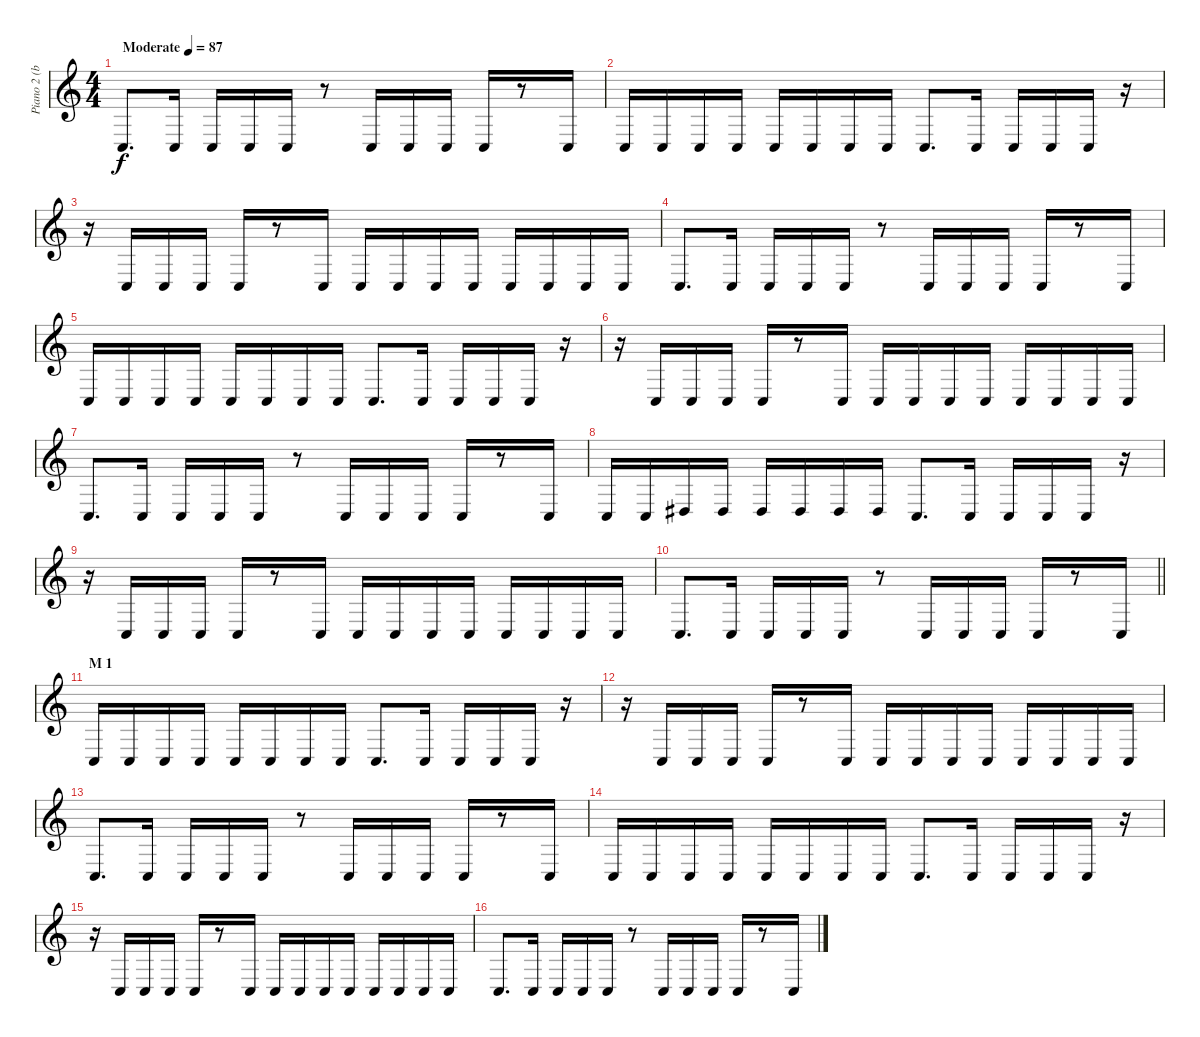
\track ("Piano 2 (bright)" "Piano 2 (b") {instrument acousticgrandpiano}
\staff {score}
\tuning (E4 B3 G3 D3 A2 E2) {hide}
\ts (4 4)
\tempo (87 "Moderate")
\clef g2
\ks c
3.5.8{d dy f instrument acousticgrandpiano} 3.5.16 3.5.16 3.5.16 3.5.16 r.8 3.5.16 3.5.16 3.5.16 3.5.16 r.8 3.5.16 |
3.5.16 3.5.16 3.5.16 3.5.16 3.5.16 3.5.16 3.5.16 3.5.16 3.5.8{d} 3.5.16 3.5.16 3.5.16 3.5.16 r.16 |
r.16 3.5.16 3.5.16 3.5.16 3.5.16 r.8 3.5.16 3.5.16 3.5.16 3.5.16 3.5.16 3.5.16 3.5.16 3.5.16 3.5.16 |
3.5.8{d} 3.5.16 3.5.16 3.5.16 3.5.16 r.8 3.5.16 3.5.16 3.5.16 3.5.16 r.8 3.5.16 |
3.5.16 3.5.16 3.5.16 3.5.16 3.5.16 3.5.16 3.5.16 3.5.16 3.5.8{d} 3.5.16 3.5.16 3.5.16 3.5.16 r.16 |
r.16 3.5.16 3.5.16 3.5.16 3.5.16 r.8 3.5.16 3.5.16 3.5.16 3.5.16 3.5.16 3.5.16 3.5.16 3.5.16 3.5.16 |
3.5.8{d} 3.5.16 3.5.16 3.5.16 3.5.16 r.8 3.5.16 3.5.16 3.5.16 3.5.16 r.8 3.5.16 |
3.5.16 3.5.16 1.4.16 1.4.16 6.5.16 6.5.16 6.5.16 6.5.16 3.5.8{d} 3.5.16 3.5.16 3.5.16 3.5.16 r.16 |
r.16 3.5.16 3.5.16 3.5.16 3.5.16 r.8 3.5.16 3.5.16 3.5.16 3.5.16 3.5.16 3.5.16 3.5.16 3.5.16 3.5.16 |
\barLineRight lightlight
3.5.8{d} 3.5.16 3.5.16 3.5.16 3.5.16 r.8 3.5.16 3.5.16 3.5.16 3.5.16 r.8 3.5.16 |
\section ("" "M 1")
3.5.16{volume 15} 3.5.16 3.5.16 8.6.16 3.5.16 3.5.16 3.5.16 3.5.16 3.5.8{d} 3.5.16 3.5.16 3.5.16 3.5.16 r.16 |
r.16 3.5.16 3.5.16 3.5.16 3.5.16 r.8 3.5.16 3.5.16 3.5.16 3.5.16 3.5.16 3.5.16 3.5.16 3.5.16 3.5.16 |
3.5.8{d} 3.5.16 3.5.16 3.5.16 3.5.16 r.8 3.5.16 3.5.16 3.5.16 3.5.16 r.8 3.5.16 |
3.5.16 3.5.16 3.5.16 8.6.16 3.5.16 3.5.16 3.5.16 3.5.16 3.5.8{d} 3.5.16 3.5.16 3.5.16 3.5.16 r.16 |
r.16 3.5.16 3.5.16 3.5.16 3.5.16 r.8 3.5.16 3.5.16 3.5.16 3.5.16 3.5.16 3.5.16 3.5.16 3.5.16 3.5.16 |
3.5.8{d} 3.5.16 3.5.16 3.5.16 3.5.16 r.8 3.5.16 3.5.16 3.5.16 3.5.16 r.8 3.5.16
